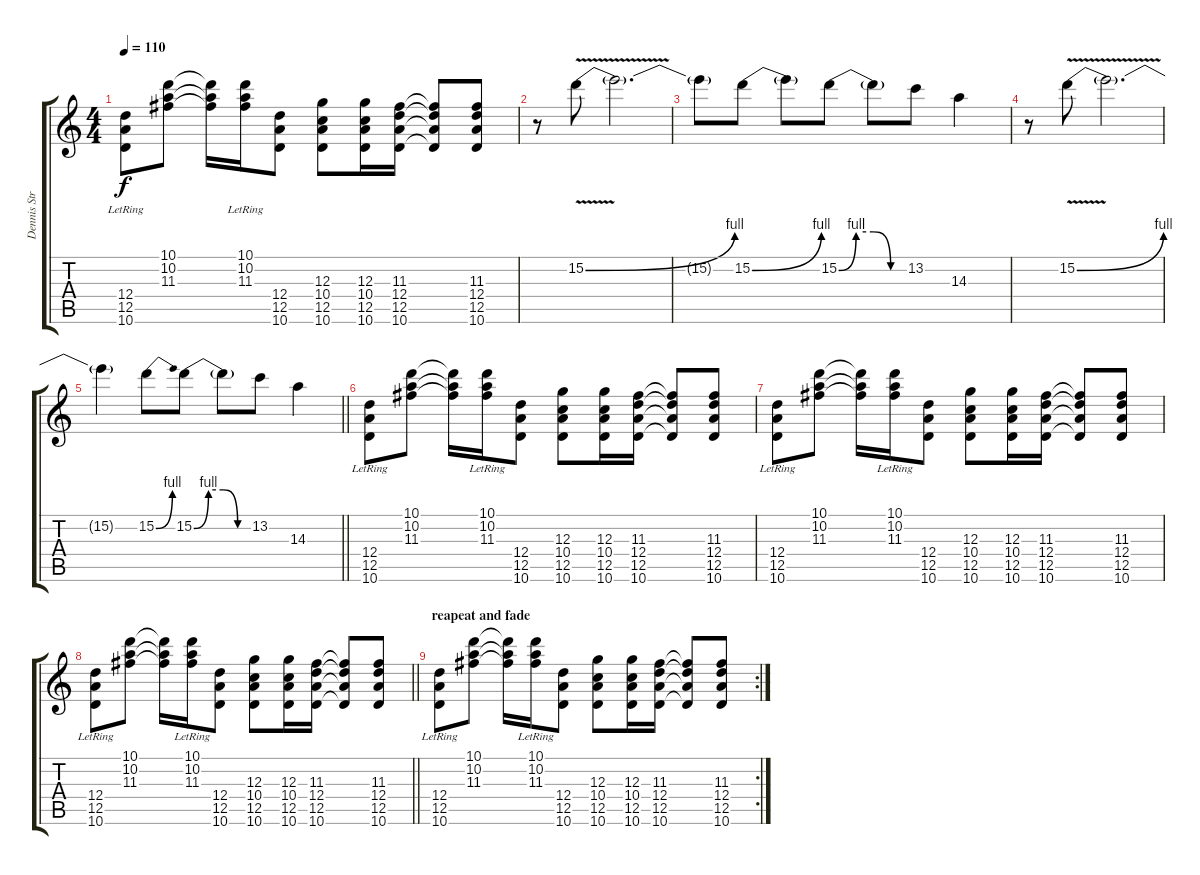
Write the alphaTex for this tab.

\track ("Dennis Stratton" "Dennis Str") {instrument overdrivenguitar}
\staff {score tabs}
\tuning (E4 B3 G3 D3 A2 E2) {hide}
\ts (4 4)
\tempo 110
\clef g2
\ks c
(12.4{lr} 12.5{lr} 10.6{lr}).8{dy f} (10.1 10.2 11.3).8 (10.1{t} 10.2{t} 11.3{t}).16 (10.1{lr} 10.2{lr} 11.3{lr}).16 (12.4 12.5 10.6).8 (12.3 10.4 12.5 10.6).8 (12.3 10.4 12.5 10.6).16 (11.3 12.4 12.5 10.6).16 (11.3{t} 12.4{t} 12.5{t} 10.6{t}).8 (11.3 12.4 12.5 10.6).8 |
r.8 15.2{be (bend 0 0 60 4) v}.8 15.2{t}.2{d} |
15.2{t}.8 15.2{be (bend 0 0 60 4)}.8 15.2{t}.8 15.2{be (custom 0 0 15 4 30 4 45 0 60 0)}.8 15.2{t}.8 13.2.8 14.3.4 |
r.8 15.2{be (bend 0 0 60 4) v}.8 15.2{t}.2{d} |
\barLineRight lightlight
15.2{t}.4 15.2{be (bend 0 0 60 4)}.8 15.2{be (custom 0 0 15 4 30 4 45 0 60 0)}.8 15.2{t}.8 13.2.8 14.3.4 |
(12.4{lr} 12.5{lr} 10.6{lr}).8 (10.1 10.2 11.3).8 (10.1{t} 10.2{t} 11.3{t}).16 (10.1{lr} 10.2{lr} 11.3{lr}).16 (12.4 12.5 10.6).8 (12.3 10.4 12.5 10.6).8 (12.3 10.4 12.5 10.6).16 (11.3 12.4 12.5 10.6).16 (11.3{t} 12.4{t} 12.5{t} 10.6{t}).8 (11.3 12.4 12.5 10.6).8 |
(12.4{lr} 12.5{lr} 10.6{lr}).8 (10.1 10.2 11.3).8 (10.1{t} 10.2{t} 11.3{t}).16 (10.1{lr} 10.2{lr} 11.3{lr}).16 (12.4 12.5 10.6).8 (12.3 10.4 12.5 10.6).8 (12.3 10.4 12.5 10.6).16 (11.3 12.4 12.5 10.6).16 (11.3{t} 12.4{t} 12.5{t} 10.6{t}).8 (11.3 12.4 12.5 10.6).8 |
\barLineRight lightlight
(12.4{lr} 12.5{lr} 10.6{lr}).8 (10.1 10.2 11.3).8 (10.1{t} 10.2{t} 11.3{t}).16 (10.1{lr} 10.2{lr} 11.3{lr}).16 (12.4 12.5 10.6).8 (12.3 10.4 12.5 10.6).8 (12.3 10.4 12.5 10.6).16 (11.3 12.4 12.5 10.6).16 (11.3{t} 12.4{t} 12.5{t} 10.6{t}).8 (11.3 12.4 12.5 10.6).8 |
\rc 2
\section ("" "reapeat and fade")
(12.4{lr} 12.5{lr} 10.6{lr}).8 (10.1 10.2 11.3).8 (10.1{t} 10.2{t} 11.3{t}).16 (10.1{lr} 10.2{lr} 11.3{lr}).16 (12.4 12.5 10.6).8 (12.3 10.4 12.5 10.6).8 (12.3 10.4 12.5 10.6).16 (11.3 12.4 12.5 10.6).16 (11.3{t} 12.4{t} 12.5{t} 10.6{t}).8 (11.3 12.4 12.5 10.6).8
